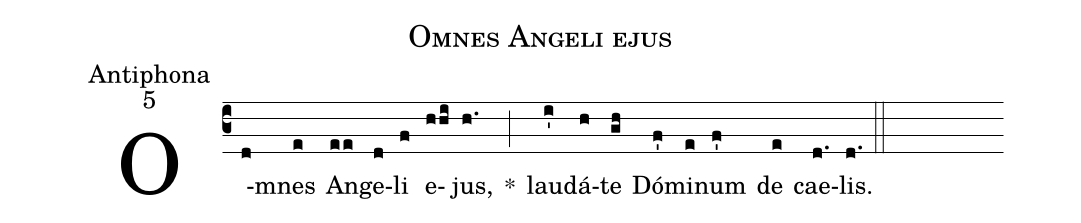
name:Omnes Angeli ejus;
office-part:Antiphona;
mode:5;
%%
(c3) O(d)mnes(e) An(ee)ge(d)li(f) e(hhi)jus,(h.) *(;) lau(i')dá(h)te(gh) Dó(f')mi(e)num(f') de(e) cae(d.)lis.(d.) (::)
